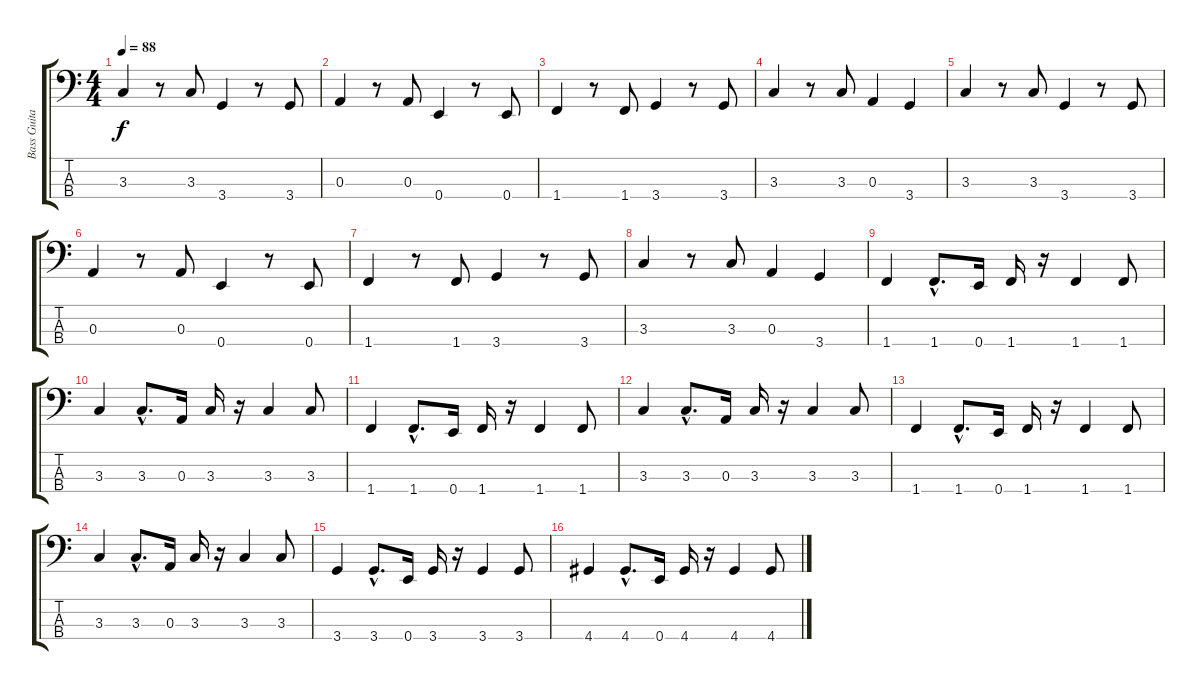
\track ("Bass Guitar" "Bass Guita") {instrument electricbassfinger}
\staff {score tabs}
\tuning (G2 D2 A1 E1) {hide}
\ts (4 4)
\tempo 88
\clef f4
\ks c
3.3.4{dy f instrument electricbassfinger} r.8 3.3.8 3.4.4 r.8 3.4.8 |
0.3.4 r.8 0.3.8 0.4.4 r.8 0.4.8 |
1.4.4 r.8 1.4.8 3.4.4 r.8 3.4.8 |
3.3.4 r.8 3.3.8 0.3.4 3.4.4 |
3.3.4 r.8 3.3.8 3.4.4 r.8 3.4.8 |
0.3.4 r.8 0.3.8 0.4.4 r.8 0.4.8 |
1.4.4 r.8 1.4.8 3.4.4 r.8 3.4.8 |
3.3.4 r.8 3.3.8 0.3.4 3.4.4 |
1.4.4 1.4{hac}.8{d} 0.4.16 1.4.16 r.16 1.4.4 1.4.8 |
3.3.4 3.3{hac}.8{d} 0.3.16 3.3.16 r.16 3.3.4 3.3.8 |
1.4.4 1.4{hac}.8{d} 0.4.16 1.4.16 r.16 1.4.4 1.4.8 |
3.3.4 3.3{hac}.8{d} 0.3.16 3.3.16 r.16 3.3.4 3.3.8 |
1.4.4 1.4{hac}.8{d} 0.4.16 1.4.16 r.16 1.4.4 1.4.8 |
3.3.4 3.3{hac}.8{d} 0.3.16 3.3.16 r.16 3.3.4 3.3.8 |
3.4.4 3.4{hac}.8{d} 0.4.16 3.4.16 r.16 3.4.4 3.4.8 |
4.4.4 4.4{hac}.8{d} 0.4.16 4.4.16 r.16 4.4.4 4.4.8
